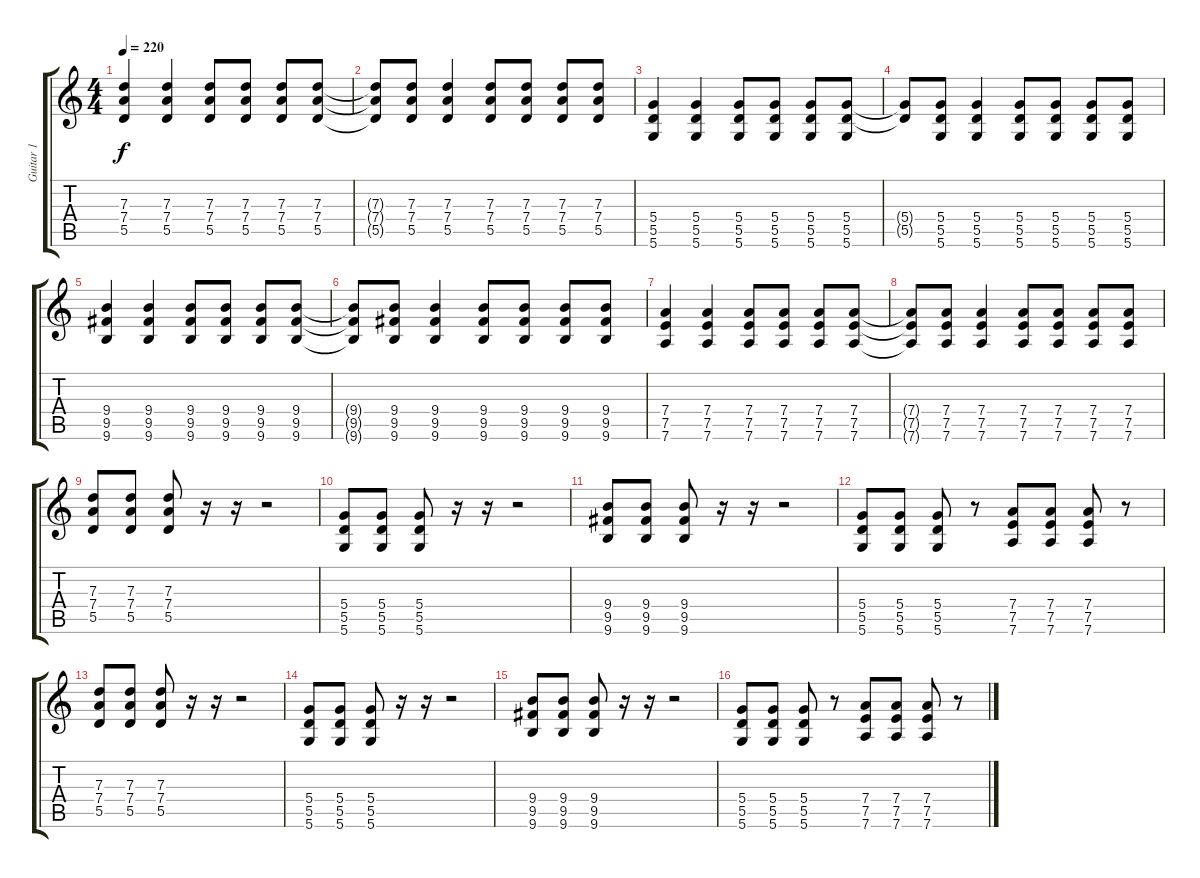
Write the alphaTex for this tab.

\track ("Guitar 1" "Guitar 1") {instrument distortionguitar}
\staff {score tabs}
\tuning (E4 B3 G3 D3 A2 D2) {hide}
\ts (4 4)
\tempo 220
\clef g2
\ks c
(7.3 7.4 5.5).4{dy f} (7.3 7.4 5.5).4 (7.3 7.4 5.5).8 (7.3 7.4 5.5).8 (7.3 7.4 5.5).8 (7.3 7.4 5.5).8 |
(7.3{t} 7.4{t} 5.5{t}).8 (7.3 7.4 5.5).8 (7.3 7.4 5.5).4 (7.3 7.4 5.5).8 (7.3 7.4 5.5).8 (7.3 7.4 5.5).8 (7.3 7.4 5.5).8 |
(5.4 5.5 5.6).4 (5.4 5.5 5.6).4 (5.4 5.5 5.6).8 (5.4 5.5 5.6).8 (5.4 5.5 5.6).8 (5.4 5.5 5.6).8 |
(5.4{t} 5.5{t}).8 (5.4 5.5 5.6).8 (5.4 5.5 5.6).4 (5.4 5.5 5.6).8 (5.4 5.5 5.6).8 (5.4 5.5 5.6).8 (5.4 5.5 5.6).8 |
(9.4 9.5 9.6).4 (9.4 9.5 9.6).4 (9.4 9.5 9.6).8 (9.4 9.5 9.6).8 (9.4 9.5 9.6).8 (9.4 9.5 9.6).8 |
(9.4{t} 9.5{t} 9.6{t}).8 (9.4 9.5 9.6).8 (9.4 9.5 9.6).4 (9.4 9.5 9.6).8 (9.4 9.5 9.6).8 (9.4 9.5 9.6).8 (9.4 9.5 9.6).8 |
(7.4 7.5 7.6).4 (7.4 7.5 7.6).4 (7.4 7.5 7.6).8 (7.4 7.5 7.6).8 (7.4 7.5 7.6).8 (7.4 7.5 7.6).8 |
(7.4{t} 7.5{t} 7.6{t}).8 (7.4 7.5 7.6).8 (7.4 7.5 7.6).4 (7.4 7.5 7.6).8 (7.4 7.5 7.6).8 (7.4 7.5 7.6).8 (7.4 7.5 7.6).8 |
(7.3 7.4 5.5).8 (7.3 7.4 5.5).8 (7.3 7.4 5.5).8 r.16 r.16 r.2 |
(5.4 5.5 5.6).8 (5.4 5.5 5.6).8 (5.4 5.5 5.6).8 r.16 r.16 r.2 |
(9.4 9.5 9.6).8 (9.4 9.5 9.6).8 (9.4 9.5 9.6).8 r.16 r.16 r.2 |
(5.4 5.5 5.6).8 (5.4 5.5 5.6).8 (5.4 5.5 5.6).8 r.8 (7.4 7.5 7.6).8 (7.4 7.5 7.6).8 (7.4 7.5 7.6).8 r.8 |
(7.3 7.4 5.5).8 (7.3 7.4 5.5).8 (7.3 7.4 5.5).8 r.16 r.16 r.2 |
(5.4 5.5 5.6).8 (5.4 5.5 5.6).8 (5.4 5.5 5.6).8 r.16 r.16 r.2 |
(9.4 9.5 9.6).8 (9.4 9.5 9.6).8 (9.4 9.5 9.6).8 r.16 r.16 r.2 |
(5.4 5.5 5.6).8 (5.4 5.5 5.6).8 (5.4 5.5 5.6).8 r.8 (7.4 7.5 7.6).8 (7.4 7.5 7.6).8 (7.4 7.5 7.6).8 r.8
